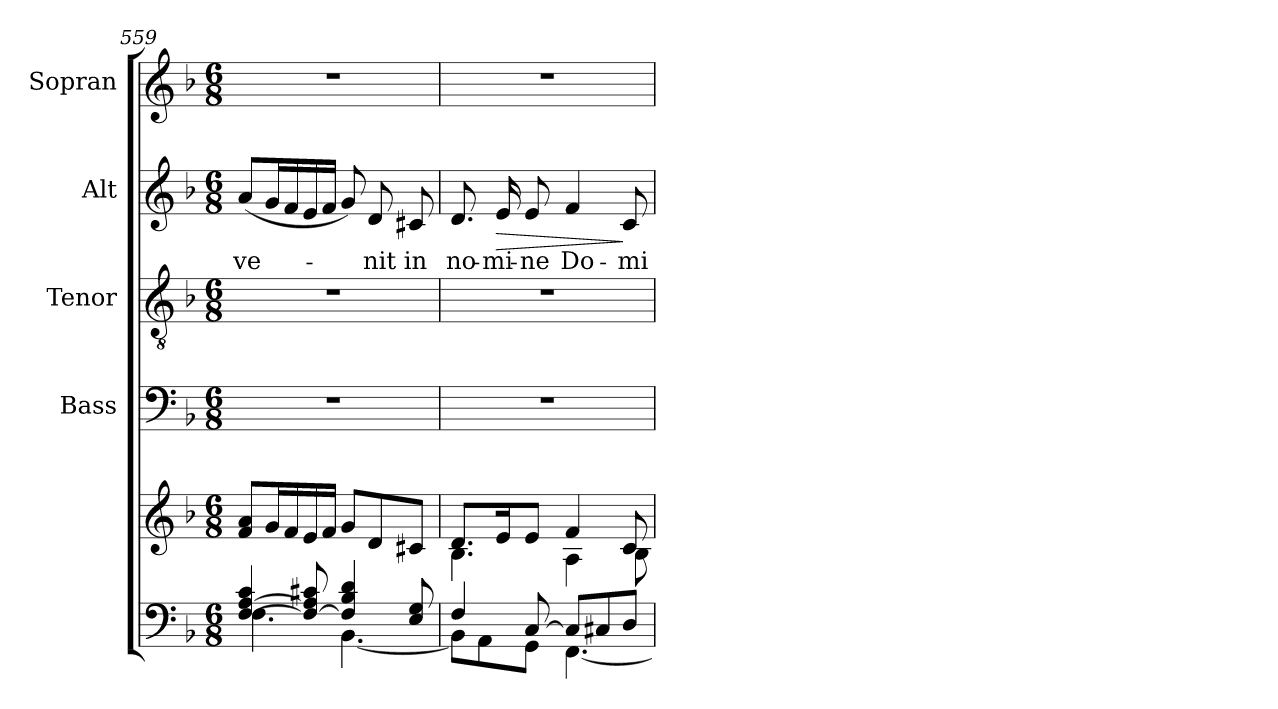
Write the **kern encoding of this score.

**kern	**kern	**kern	**kern	**kern	**text	**dynam	**kern
*part5	*part5	*part4	*part3	*part2	*part2	*part2	*part1
*staff6	*staff5	*staff4	*staff3	*staff2	*staff2	*staff2	*staff1
*	*	*I"Bass	*I"Tenor	*I"Alt	*	*	*I"Sopran
*	*	*I'B.	*I'T.	*I'A.	*	*	*I'S.
*clefF4	*clefG2	*clefF4	*clefGv2	*clefG2	*	*	*clefG2
*k[b-]	*k[b-]	*k[b-]	*k[b-]	*k[b-]	*	*	*k[b-]
*F:	*F:	*F:	*F:	*F:	*	*	*F:
*M6/8	*M6/8	*M6/8	*M6/8	*M6/8	*	*	*M6/8
=559	=559	=559	=559	=559	=559	=559	=559
*^	*	*	*	*	*	*	*
!	!	!	!	!	!	!LO:LY:b	!	!
[>4F/ [>4A/ 4c/	4.F\	8f/ 8a/L	2.r	2.r	(<8a/L	ve-	.	2.r
.	.	16g/L	.	.	16g/L	.	.	.
.	.	16f/	.	.	16f/	.	.	.
8F/_ 8A/] 8c#X/	.	16e/	.	.	16e/	.	.	.
.	.	16f/JJ	.	.	16f/JJ	.	.	.
4F/] 4B-/ 4d/	[<4.BB-\	8g/L	.	.	8g/)	.	.	.
!	!	!	!	!	!	!LO:LY:b	!	!
.	.	8d/	.	.	8d/	-nit	.	.
!	!	!	!	!	!	!LO:LY:b	!	!
8E/ 8G/	.	8c#X/J	.	.	8c#X/	in	.	.
=560	=560	=560	=560	=560	=560	=560	=560	=560
*	*	*^	*	*	*	*	*	*
!	!	!	!	!	!	!	!LO:LY:b	!	!
4F/	8BB-\L]	8.d/L	4.B-\	2.r	2.r	8.d/	no-	.	2.r
.	8AA\	.	.	.	.	.	.	.	.
!	!	!	!	!	!	!	!LO:LY:b	!LO:HP:b	!
.	.	16e/k	.	.	.	16e/	-mi-	>	.
!	!	!	!	!	!	!	!LO:LY:b	!	!
[>8C/	8GG\J	8e/J	.	.	.	8e/	-ne	.	.
!	!	!	!	!	!	!	!LO:LY:b	!	!
8C/L]	[<4.FF\	4f/	4A\	.	.	4f/	Do-	.	.
8C#X/	.	.	.	.	.	.	.	.	.
!	!	!	!	!	!	!	!LO:LY:b	!	!
8D/J	.	8c/	8B-\	.	.	8c/	-mi-	]	.
*v	*v	*	*	*	*	*	*	*	*
*	*v	*v	*	*	*	*	*	*
=	=	=	=	=	=	=	=
*-	*-	*-	*-	*-	*-	*-	*-
